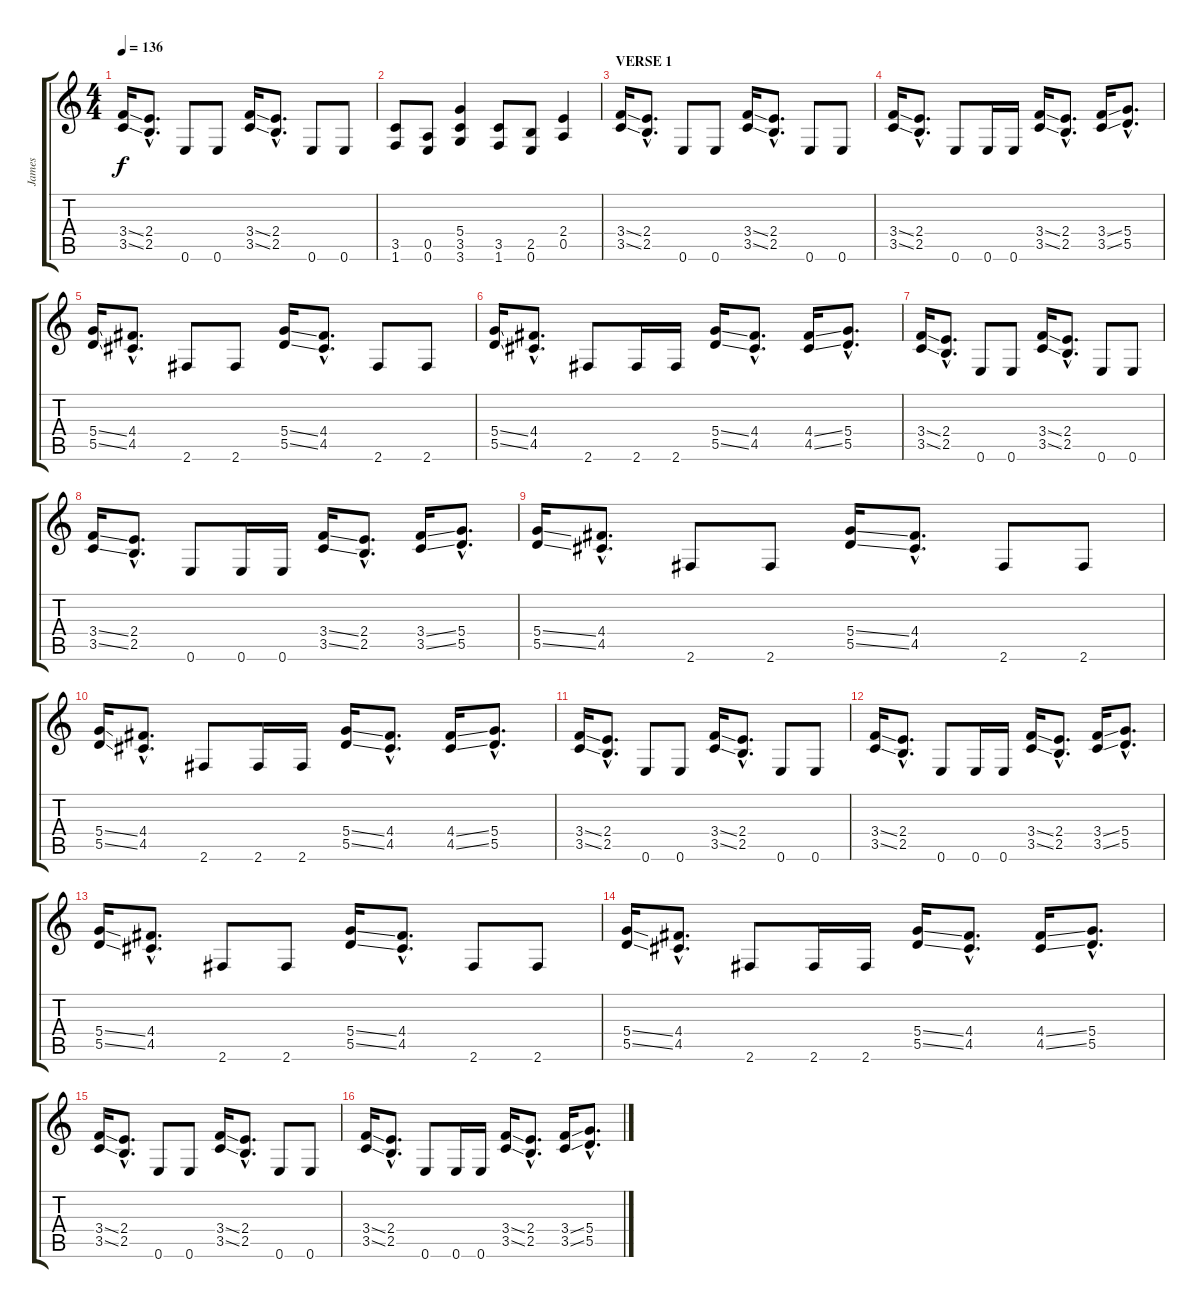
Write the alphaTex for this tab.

\track ("James" "James") {instrument distortionguitar}
\staff {score tabs}
\tuning (E4 B3 G3 D3 A2 E2) {hide}
\ts (4 4)
\tempo 136
\clef g2
\ks c
(3.4{ss} 3.5{ss}).16{dy f} (2.4{hac} 2.5{hac}).8{d} 0.6.8 0.6.8 (3.4{ss} 3.5{ss}).16 (2.4{hac} 2.5{hac}).8{d} 0.6.8 0.6.8 |
(3.5 1.6).8 (0.5 0.6).8 (5.4 3.5 3.6).4 (3.5 1.6).8 (2.5 0.6).8 (2.4 0.5).4 |
\section ("" "VERSE 1")
(3.4{ss} 3.5{ss}).16 (2.4{hac} 2.5{hac}).8{d} 0.6.8 0.6.8 (3.4{ss} 3.5{ss}).16 (2.4{hac} 2.5{hac}).8{d} 0.6.8 0.6.8 |
(3.4{ss} 3.5{ss}).16 (2.4{hac} 2.5{hac}).8{d} 0.6.8 0.6.16 0.6.16 (3.4{ss} 3.5{ss}).16 (2.4{hac} 2.5{hac}).8{d} (3.4{ss} 3.5{ss}).16 (5.4{hac} 5.5{hac}).8{d} |
(5.4{ss} 5.5{ss}).16 (4.4{hac} 4.5{hac}).8{d} 2.6.8 2.6.8 (5.4{ss} 5.5{ss}).16 (4.4{hac} 4.5{hac}).8{d} 2.6.8 2.6.8 |
(5.4{ss} 5.5{ss}).16 (4.4{hac} 4.5{hac}).8{d} 2.6.8 2.6.16 2.6.16 (5.4{ss} 5.5{ss}).16 (4.4{hac} 4.5{hac}).8{d} (4.4{ss} 4.5{ss}).16 (5.4{hac} 5.5{hac}).8{d} |
(3.4{ss} 3.5{ss}).16 (2.4{hac} 2.5{hac}).8{d} 0.6.8 0.6.8 (3.4{ss} 3.5{ss}).16 (2.4{hac} 2.5{hac}).8{d} 0.6.8 0.6.8 |
(3.4{ss} 3.5{ss}).16 (2.4{hac} 2.5{hac}).8{d} 0.6.8 0.6.16 0.6.16 (3.4{ss} 3.5{ss}).16 (2.4{hac} 2.5{hac}).8{d} (3.4{ss} 3.5{ss}).16 (5.4{hac} 5.5{hac}).8{d} |
(5.4{ss} 5.5{ss}).16 (4.4{hac} 4.5{hac}).8{d} 2.6.8 2.6.8 (5.4{ss} 5.5{ss}).16 (4.4{hac} 4.5{hac}).8{d} 2.6.8 2.6.8 |
(5.4{ss} 5.5{ss}).16 (4.4{hac} 4.5{hac}).8{d} 2.6.8 2.6.16 2.6.16 (5.4{ss} 5.5{ss}).16 (4.4{hac} 4.5{hac}).8{d} (4.4{ss} 4.5{ss}).16 (5.4{hac} 5.5{hac}).8{d} |
(3.4{ss} 3.5{ss}).16 (2.4{hac} 2.5{hac}).8{d} 0.6.8 0.6.8 (3.4{ss} 3.5{ss}).16 (2.4{hac} 2.5{hac}).8{d} 0.6.8 0.6.8 |
(3.4{ss} 3.5{ss}).16 (2.4{hac} 2.5{hac}).8{d} 0.6.8 0.6.16 0.6.16 (3.4{ss} 3.5{ss}).16 (2.4{hac} 2.5{hac}).8{d} (3.4{ss} 3.5{ss}).16 (5.4{hac} 5.5{hac}).8{d} |
(5.4{ss} 5.5{ss}).16 (4.4{hac} 4.5{hac}).8{d} 2.6.8 2.6.8 (5.4{ss} 5.5{ss}).16 (4.4{hac} 4.5{hac}).8{d} 2.6.8 2.6.8 |
(5.4{ss} 5.5{ss}).16 (4.4{hac} 4.5{hac}).8{d} 2.6.8 2.6.16 2.6.16 (5.4{ss} 5.5{ss}).16 (4.4{hac} 4.5{hac}).8{d} (4.4{ss} 4.5{ss}).16 (5.4{hac} 5.5{hac}).8{d} |
(3.4{ss} 3.5{ss}).16 (2.4{hac} 2.5{hac}).8{d} 0.6.8 0.6.8 (3.4{ss} 3.5{ss}).16 (2.4{hac} 2.5{hac}).8{d} 0.6.8 0.6.8 |
(3.4{ss} 3.5{ss}).16 (2.4{hac} 2.5{hac}).8{d} 0.6.8 0.6.16 0.6.16 (3.4{ss} 3.5{ss}).16 (2.4{hac} 2.5{hac}).8{d} (3.4{ss} 3.5{ss}).16 (5.4{hac} 5.5{hac}).8{d}
